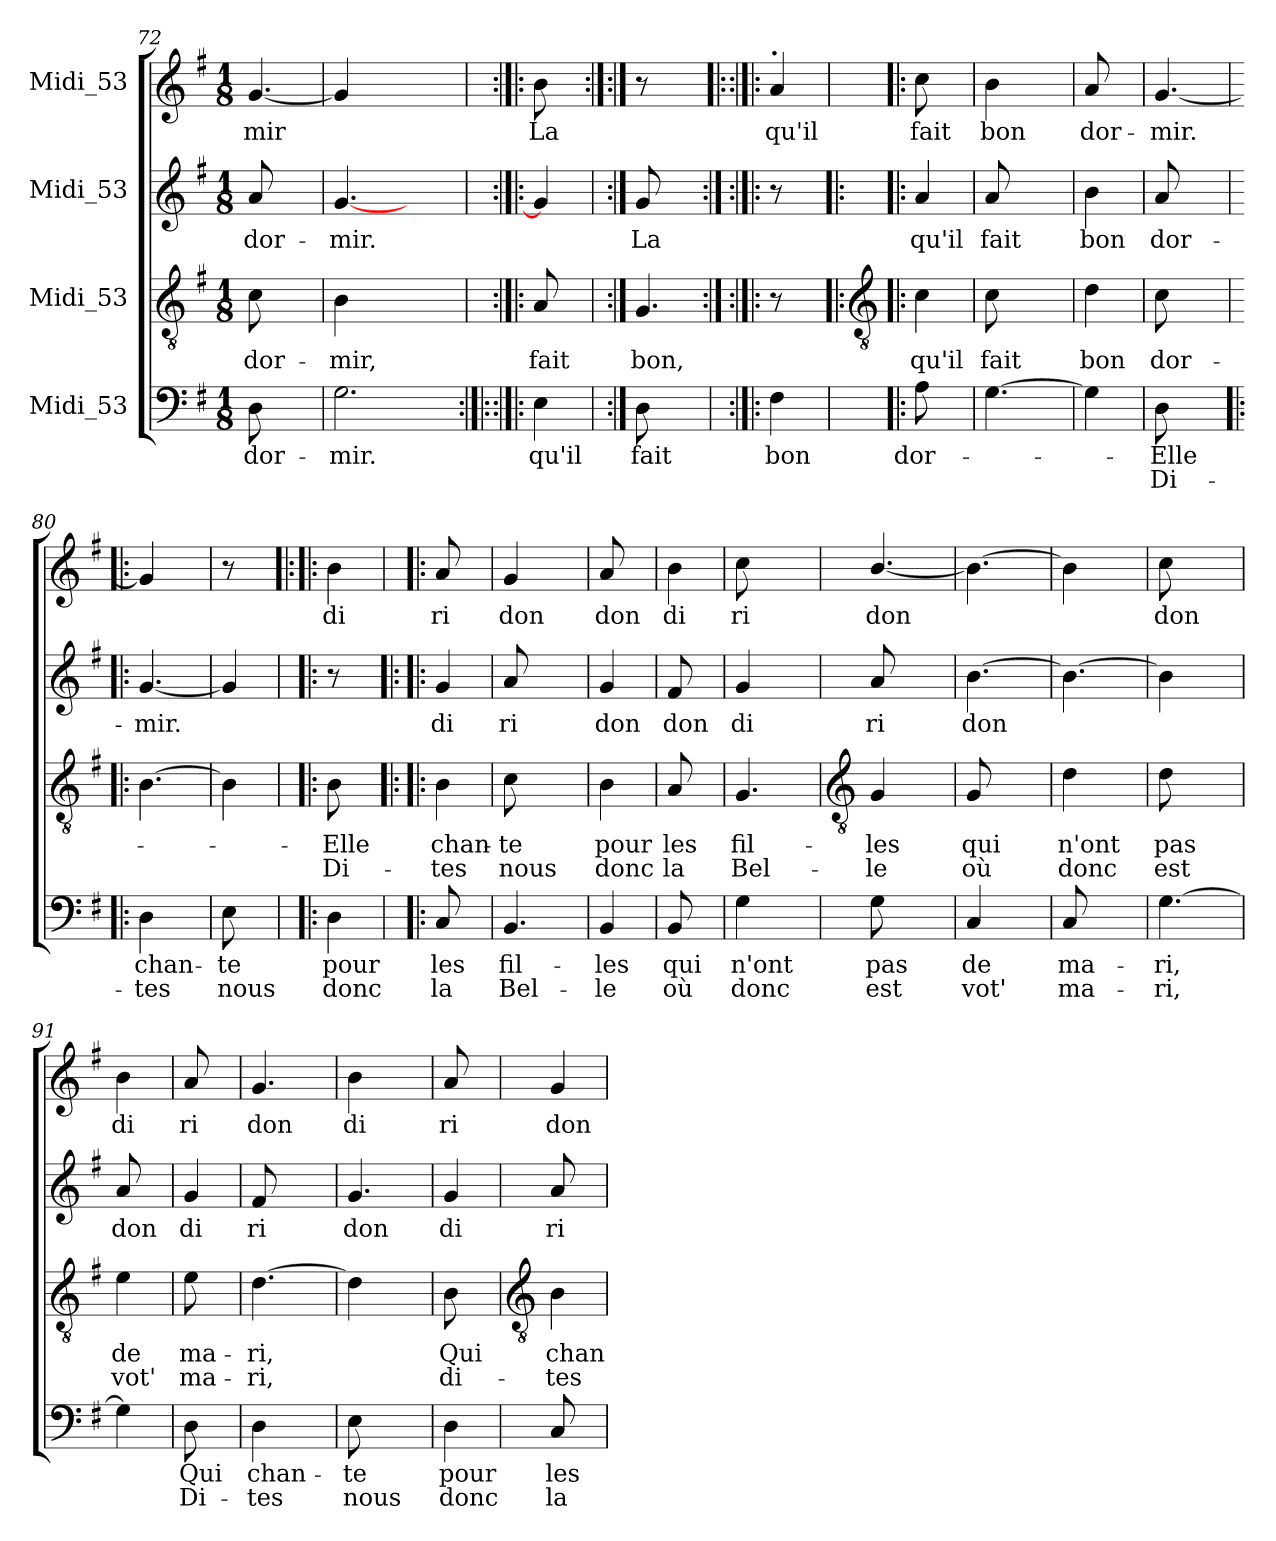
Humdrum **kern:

**kern	**text	**text	**kern	**text	**text	**kern	**text	**kern	**text
*part4	*part4	*part4	*part3	*part3	*part3	*part2	*part2	*part1	*part1
*staff4	*staff4	*staff4	*staff3	*staff3	*staff3	*staff2	*staff2	*staff1	*staff1
*I"Midi_53	*	*	*I"Midi_53	*	*	*I"Midi_53	*	*I"Midi_53	*
*clefF4	*	*	*clefGv2	*	*	*clefG2	*	*clefG2	*
*k[f#]	*	*	*k[f#]	*	*	*k[f#]	*	*k[f#]	*
*G:	*	*	*G:	*	*	*G:	*	*G:	*
*M1/8	*	*	*M1/8	*	*	*M1/8	*	*M1/8	*
=72	=72	=72	=72	=72	=72	=72	=72	=72	=72
!	!LO:LY:b	!	!	!LO:LY:b	!	!	!LO:LY:b	!	!LO:LY:b
8D\	dor-	.	8c\	dor-	.	8a/	dor-	[4.g/	mir
4ryy	.	.	4ryy	.	.	4ryy	.	.	.
=73A	=73A	=73A	=73A	=73A	=73A	=73A	=73A	=73A	=73A
!	!LO:LY:b	!	!	!LO:LY:b	!	!	!LO:LY:b	!	!
2.G\	-mir.	.	4B\	-mir,	.	[4.g/	-mir.	4g/]	.
.	.	.	2ryy	.	.	.	.	2ryy	.
.	.	.	.	.	.	4.ryy	.	.	.
!!LO:LB:g=z
=73B:|!|:	=73B	=73B	=73B	=73B	=73B	=73B	=73B	=73B	=73B
!	!LO:LY:b	!	!	!LO:LY:b	!	!	!	!	!LO:LY:b
4E\	qu'il	.	8A/	fait	.	4g/]	.	8b\	La
.	.	.	8ryy	.	.	.	.	8ryy	.
=74	=74:|!	=74:|!	=74	=74:|!	=74:|!	=74	=74:|!	=74:|!	=74:|!
!	!LO:LY:b	!	!	!LO:LY:b	!	!	!LO:LY:b	!	!
8D\	fait	.	4.G/	bon,	.	8g/	La	8r	.
4ryy	.	.	.	.	.	4ryy	.	4ryy	.
!!LO:LB:g=z
=75	=75!|:	=75!|:	=75:|!	=75!|:	=75!|:	=75:|!	=75!|:	=75!|:	=75!|:
!	!	!	!	!	!	!	!	!LO:TX:a:B:t=.	!
!	!LO:LY:b	!	!	!	!	!	!	!	!LO:LY:b
4F#\	bon	.	8r	.	.	8r	.	4a/	qu'il
.	.	.	8ryy	.	.	8ryy	.	.	.
!!LO:LB:g=z
=76	=76	=76	=76!|:	=76	=76	=76!|:	=76	=76	=76
*	*	*	*clefGv2	*	*	*	*	*	*
!	!LO:LY:b	!	!	!LO:LY:b	!	!	!LO:LY:b	!	!LO:LY:b
8A\	dor-	.	4c\	qu'il	.	4a/	qu'il	8cc\	fait
8ryy	.	.	.	.	.	.	.	8ryy	.
=77	=77	=77	=77	=77	=77	=77	=77	=77	=77
!	!	!	!	!LO:LY:b	!	!	!LO:LY:b	!	!LO:LY:b
[4.G\	.	.	8c\	fait	.	8a/	fait	4b\	bon
.	.	.	4ryy	.	.	4ryy	.	.	.
.	.	.	.	.	.	.	.	8ryy	.
=78	=78	=78	=78	=78	=78	=78	=78	=78	=78
!	!	!	!	!LO:LY:b	!	!	!LO:LY:b	!	!LO:LY:b
4G\]	.	.	4d\	bon	.	4b\	bon	8a/	dor-
.	.	.	.	.	.	.	.	8ryy	.
=79	=79	=79	=79	=79	=79	=79	=79	=79	=79
!	!LO:LY:b	!LO:LY:b	!	!LO:LY:b	!	!	!LO:LY:b	!	!LO:LY:b
8D\	-Elle	Di-	8c\	dor-	.	8a/	dor-	[4.g/	-mir.
4ryy	.	.	4ryy	.	.	4ryy	.	.	.
=80!|:	=80	=80	=80	=80	=80	=80	=80	=80	=80
!	!LO:LY:b	!LO:LY:b	!	!	!	!	!LO:LY:b	!	!
4D\	-chan-	-tes	[4.B\	.	.	[4.g/	-mir.	4g/]	.
8ryy	.	.	.	.	.	.	.	8ryy	.
=81	=81	=81	=81	=81	=81	=81	=81	=81	=81
!	!LO:LY:b	!LO:LY:b	!	!	!	!	!	!	!
8E\	te	nous	4B\]	.	.	4g/]	.	8r	.
8ryy	.	.	.	.	.	.	.	8ryy	.
=82	=82!|:	=82!|:	=82	=82!|:	=82!|:	=82	=82!|:	=82!|:	=82!|:
!	!LO:LY:b	!LO:LY:b	!	!LO:LY:b	!LO:LY:b	!	!	!	!LO:LY:b
4D\	pour	donc	8B\	-Elle	Di-	8r	.	4b\	di
.	.	.	8ryy	.	.	8ryy	.	.	.
=83	=83	=83	=83!|:	=83	=83	=83!|:	=83	=83	=83
!	!LO:LY:b	!LO:LY:b	!	!LO:LY:b	!LO:LY:b	!	!LO:LY:b	!	!LO:LY:b
8C/	les	la	4B\	-chan-	-tes	4g/	di	8a/	ri
8ryy	.	.	.	.	.	.	.	8ryy	.
=84	=84	=84	=84	=84	=84	=84	=84	=84	=84
!	!LO:LY:b	!LO:LY:b	!	!LO:LY:b	!LO:LY:b	!	!LO:LY:b	!	!LO:LY:b
4.BB/	fil-	-Bel-	8c\	te	nous	8a/	ri	4g/	don
.	.	.	4ryy	.	.	4ryy	.	.	.
.	.	.	.	.	.	.	.	8ryy	.
!!LO:LB:g=z
=85	=85	=85	=85	=85	=85	=85	=85	=85	=85
!	!LO:LY:b	!LO:LY:b	!	!LO:LY:b	!LO:LY:b	!	!LO:LY:b	!	!LO:LY:b
4BB/	-les	le	4B\	pour	donc	4g/	don	8a/	don
.	.	.	.	.	.	.	.	8ryy	.
=86	=86	=86	=86	=86	=86	=86	=86	=86	=86
!	!LO:LY:b	!LO:LY:b	!	!LO:LY:b	!LO:LY:b	!	!LO:LY:b	!	!LO:LY:b
8BB/	qui	où	8A/	les	la	8f#/	don	4b\	di
8ryy	.	.	8ryy	.	.	8ryy	.	.	.
=86A	=86A	=86A	=86A	=86A	=86A	=86A	=86A	=86A	=86A
!	!LO:LY:b	!LO:LY:b	!	!LO:LY:b	!LO:LY:b	!	!LO:LY:b	!	!LO:LY:b
4G\	n'ont	donc	4.G/	fil-	-Bel-	4g/	di	8cc\	ri
.	.	.	.	.	.	.	.	4ryy	.
8ryy	.	.	.	.	.	8ryy	.	.	.
!!LO:LB:g=z
=87	=87	=87	=87	=87	=87	=87	=87	=87	=87
*	*	*	*clefGv2	*	*	*	*	*	*
!	!LO:LY:b	!LO:LY:b	!	!LO:LY:b	!LO:LY:b	!	!LO:LY:b	!	!LO:LY:b
8G\	pas	est	4G/	-les	le	8a/	ri	[4.b/	don
4ryy	.	.	.	.	.	4ryy	.	.	.
.	.	.	8ryy	.	.	.	.	.	.
!!LO:LB:g=z
=88	=88	=88	=88	=88	=88	=88	=88	=88	=88
!	!LO:LY:b	!LO:LY:b	!	!LO:LY:b	!LO:LY:b	!	!LO:LY:b	!	!
4C/	de	vot'	8G/	qui	où	[4.b\	don	4.b\_	.
.	.	.	4ryy	.	.	.	.	.	.
8ryy	.	.	.	.	.	.	.	.	.
=89	=89	=89	=89	=89	=89	=89	=89	=89	=89
!	!LO:LY:b	!LO:LY:b	!	!LO:LY:b	!LO:LY:b	!	!	!	!
8C/	ma-	-ma-	4d\	n'ont	donc	4.b\_	.	4b\]	.
4ryy	.	.	.	.	.	.	.	.	.
.	.	.	8ryy	.	.	.	.	8ryy	.
=90	=90	=90	=90	=90	=90	=90	=90	=90	=90
!	!LO:LY:b	!LO:LY:b	!	!LO:LY:b	!LO:LY:b	!	!	!	!LO:LY:b
[4.G\	-ri,	ri,	8d\	pas	est	4b\]	.	8cc\	don
.	.	.	4ryy	.	.	.	.	4ryy	.
.	.	.	.	.	.	8ryy	.	.	.
=91	=91	=91	=91	=91	=91	=91	=91	=91	=91
!	!	!	!	!LO:LY:b	!LO:LY:b	!	!LO:LY:b	!	!LO:LY:b
4G\]	.	.	4e\	de	vot'	8a/	don	4b\	di
.	.	.	.	.	.	8ryy	.	.	.
=92	=92	=92	=92	=92	=92	=92	=92	=92	=92
!	!LO:LY:b	!LO:LY:b	!	!LO:LY:b	!LO:LY:b	!	!LO:LY:b	!	!LO:LY:b
8D\	Qui	Di-	8e\	ma-	-ma-	4g/	di	8a/	ri
8ryy	.	.	8ryy	.	.	.	.	8ryy	.
!!LO:LB:g=z
=93	=93	=93	=93	=93	=93	=93	=93	=93	=93
!	!LO:LY:b	!LO:LY:b	!	!LO:LY:b	!LO:LY:b	!	!LO:LY:b	!	!LO:LY:b
4D\	-chan-	-tes	[4.d\	-ri,	ri,	8f#/	ri	4.g/	don
.	.	.	.	.	.	4ryy	.	.	.
8ryy	.	.	.	.	.	.	.	.	.
!!LO:LB:g=z
=94	=94	=94	=94	=94	=94	=94	=94	=94	=94
!	!LO:LY:b	!LO:LY:b	!	!	!	!	!LO:LY:b	!	!LO:LY:b
8E\	te	nous	4d\]	.	.	4.g/	don	4b\	di
4ryy	.	.	.	.	.	.	.	.	.
.	.	.	8ryy	.	.	.	.	8ryy	.
!!LO:LB:g=z
=95	=95	=95	=95	=95	=95	=95	=95	=95	=95
!	!LO:LY:b	!LO:LY:b	!	!LO:LY:b	!LO:LY:b	!	!LO:LY:b	!	!LO:LY:b
4D\	pour	donc	8B\	Qui	di-	4g/	di	8a/	ri
.	.	.	8ryy	.	.	.	.	8ryy	.
!!LO:LB:g=z
=96	=96	=96	=96	=96	=96	=96	=96	=96	=96
*	*	*	*clefGv2	*	*	*	*	*	*
!	!LO:LY:b	!LO:LY:b	!	!LO:LY:b	!LO:LY:b	!	!LO:LY:b	!	!LO:LY:b
8C/	les	la	4B\	-chan-	-tes	8a/	ri	4g/	don
8ryy	.	.	.	.	.	8ryy	.	.	.
=	=	=	=	=	=	=	=	=	=
*-	*-	*-	*-	*-	*-	*-	*-	*-	*-
